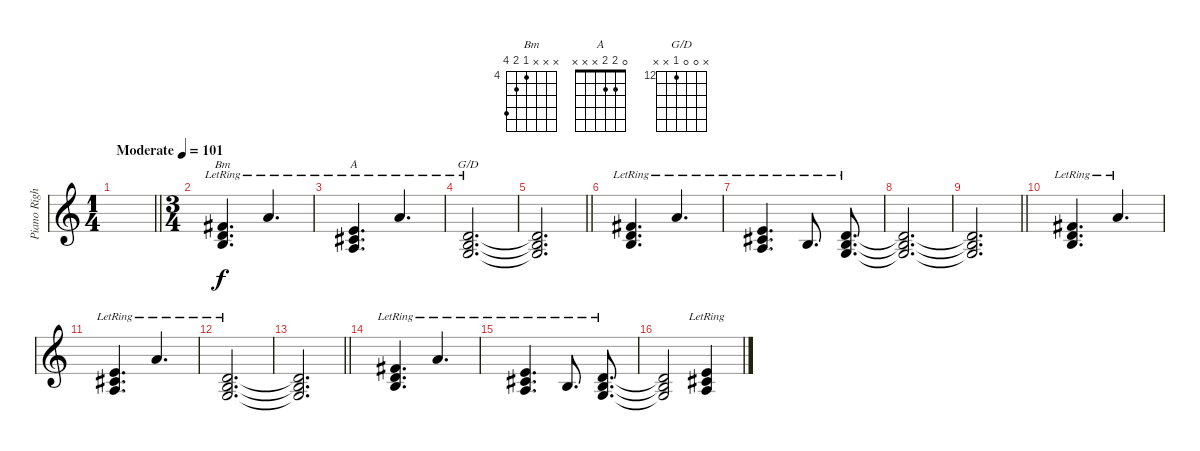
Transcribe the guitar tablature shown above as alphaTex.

\track ("Piano Right" "Piano Righ") {instrument acousticgrandpiano}
\staff {score}
\tuning (E4 B3 G3 D3 A2 E2) {hide}
\chord ("Bm" x x x 4 5 7) {firstfret 4}
\chord ("A" 0 2 2 x x x)
\chord ("G/D" x 0 0 12 x x) {firstfret 12}
\ts (1 4)
\tempo (101 "Moderate")
\clef g2
\barLineRight lightlight
\ks c
|
\ts (3 4)
(2.1{lr} 0.2{lr} 7.3{lr}).4{d bd 240 ch "Bm"} 5.1{lr}.4{d} |
(0.1{lr} 2.2{lr} 2.3{lr}).4{d bd 240 ch "A"} 5.1{lr}.4{d} |
(0.2{lr} 0.3{lr} 12.4{lr}).2{d bd 240 ch "G/D"} |
\barLineRight lightlight
(0.2{t} 0.3{t} 12.4{t}).2{d} |
(2.1{lr} 0.2{lr} 7.3{lr}).4{d bd 240} 5.1{lr}.4{d} |
(0.1{lr} 2.2{lr} 2.3{lr}).4{d bd 240} 0.2{lr}.8{d} (0.2{lr} 0.3{lr} 12.4{lr}).8{d bd 240} |
(0.2{t} 0.3{t} 12.4{t}).2{d} |
\barLineRight lightlight
(0.2{t} 0.3{t} 12.4{t}).2{d} |
(2.1{lr} 0.2{lr} 7.3{lr}).4{d bd 240} 5.1{lr}.4{d} |
(0.1{lr} 2.2{lr} 2.3{lr}).4{d bd 240} 5.1{lr}.4{d} |
(0.2{lr} 0.3{lr} 12.4{lr}).2{d bd 240} |
\barLineRight lightlight
(0.2{t} 0.3{t} 12.4{t}).2{d} |
(2.1{lr} 0.2{lr} 7.3{lr}).4{d bd 240} 5.1{lr}.4{d} |
(0.1{lr} 2.2{lr} 2.3{lr}).4{d bd 240} 0.2{lr}.8{d} (0.2{lr} 0.3{lr} 12.4{lr}).8{d bd 240} |
(0.2{t} 0.3{t} 12.4{t}).2 (0.1{lr} 2.2{lr} 2.3{lr}).4{bd 240}
